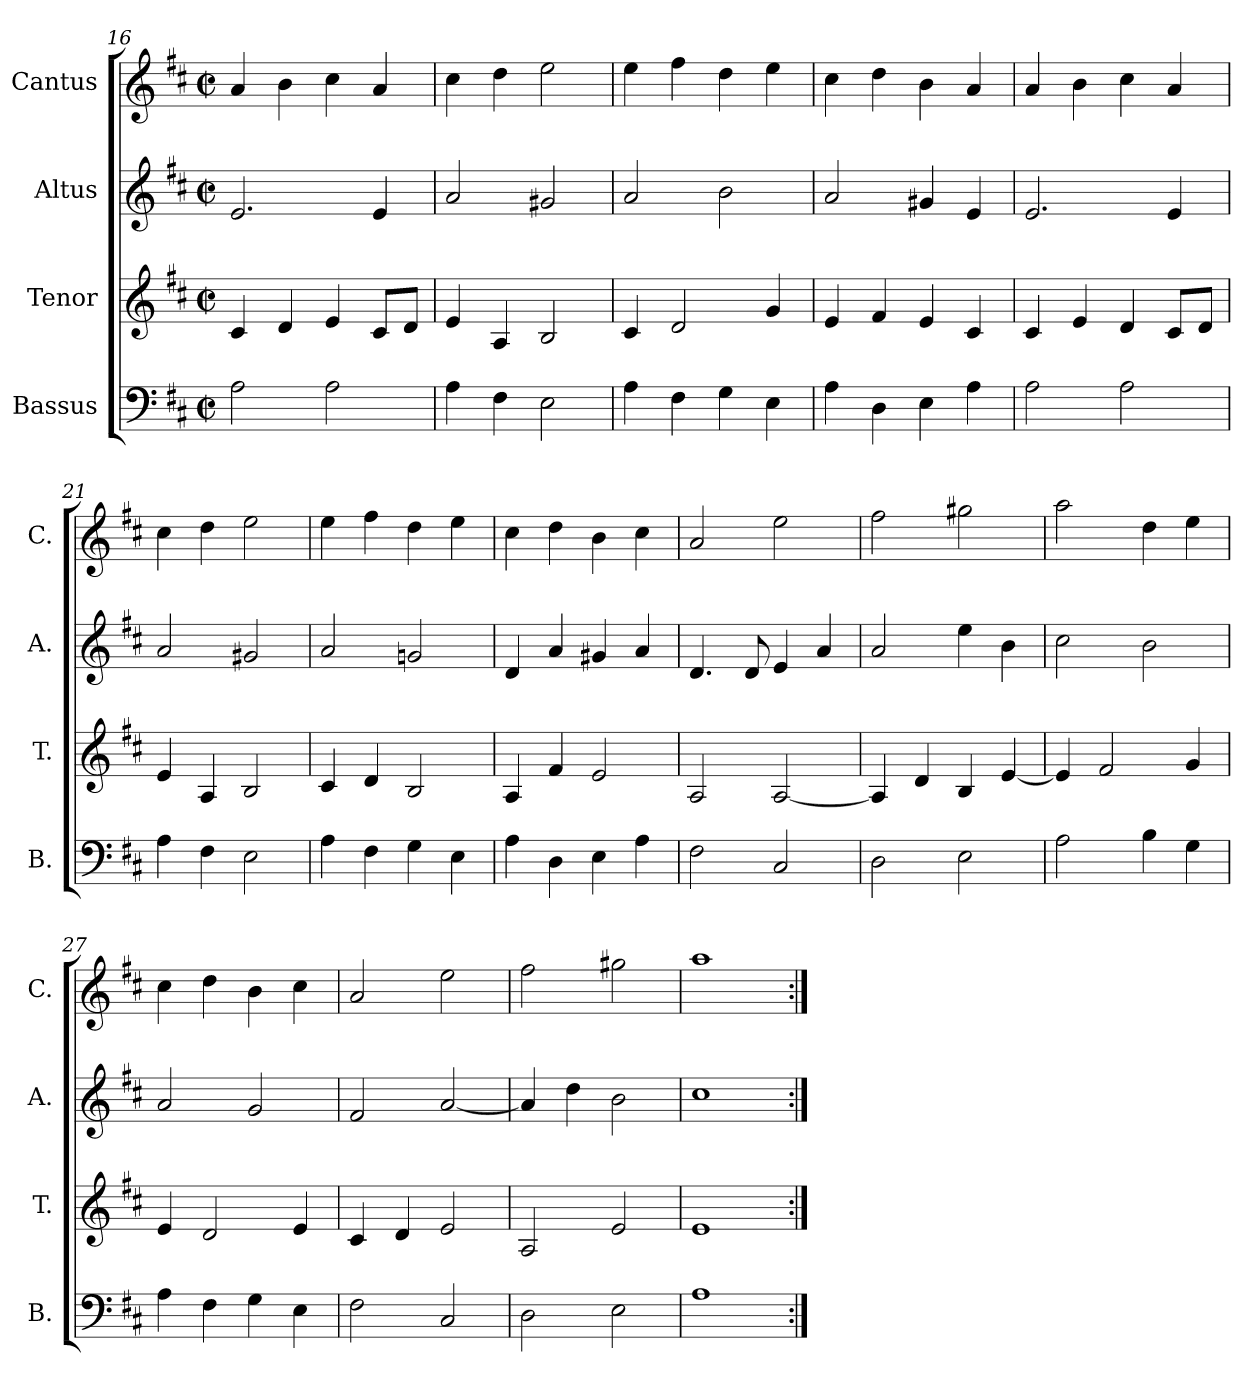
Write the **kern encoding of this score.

**kern	**kern	**kern	**kern
*part4	*part3	*part2	*part1
*staff4	*staff3	*staff2	*staff1
*I"Bassus	*I"Tenor	*I"Altus	*I"Cantus
*I'B.	*I'T.	*I'A.	*I'C.
*clefF4	*clefG2	*clefG2	*clefG2
*k[f#c#]	*k[f#c#]	*k[f#c#]	*k[f#c#]
*D:	*D:	*D:	*D:
*M2/2	*M2/2	*M2/2	*M2/2
*met(c|)	*met(c|)	*met(c|)	*met(c|)
=16	=16	=16	=16
2A\	4c#/	2.e/	4a/
.	4d/	.	4b\
2A\	4e/	.	4cc#\
.	8c#/L	4e/	4a/
.	8d/J	.	.
=17	=17	=17	=17
4A\	4e/	2a/	4cc#\
4F#\	4A/	.	4dd\
2E\	2B/	2g#X/	2ee\
=18	=18	=18	=18
4A\	4c#/	2a/	4ee\
4F#\	2d/	.	4ff#\
4G\	.	2b\	4dd\
4E\	4g/	.	4ee\
=19	=19	=19	=19
4A\	4e/	2a/	4cc#\
4D\	4f#/	.	4dd\
4E\	4e/	4g#X/	4b\
4A\	4c#/	4e/	4a/
=20	=20	=20	=20
2A\	4c#/	2.e/	4a/
.	4e/	.	4b\
2A\	4d/	.	4cc#\
.	8c#/L	4e/	4a/
.	8d/J	.	.
!!LO:LB:g=z
=21	=21	=21	=21
4A\	4e/	2a/	4cc#\
4F#\	4A/	.	4dd\
2E\	2B/	2g#X/	2ee\
=22	=22	=22	=22
4A\	4c#/	2a/	4ee\
4F#\	4d/	.	4ff#\
4G\	2B/	2gn/	4dd\
4E\	.	.	4ee\
=23	=23	=23	=23
4A\	4A/	4d/	4cc#\
4D\	4f#/	4a/	4dd\
4E\	2e/	4g#X/	4b\
4A\	.	4a/	4cc#\
=24	=24	=24	=24
2F#\	2A/	4.d/	2a/
.	.	8d/	.
2C#/	[2A/	4e/	2ee\
.	.	4a/	.
=25	=25	=25	=25
2D\	4A/]	2a/	2ff#\
.	4d/	.	.
2E\	4B/	4ee\	2gg#X\
.	[4e/	4b\	.
=26	=26	=26	=26
2A\	4e/]	2cc#\	2aa\
.	2f#/	.	.
4B\	.	2b\	4dd\
4G\	4g/	.	4ee\
=27	=27	=27	=27
4A\	4e/	2a/	4cc#\
4F#\	2d/	.	4dd\
4G\	.	2g/	4b\
4E\	4e/	.	4cc#\
=28	=28	=28	=28
2F#\	4c#/	2f#/	2a/
.	4d/	.	.
2C#/	2e/	[2a/	2ee\
=29	=29	=29	=29
2D\	2A/	4a/]	2ff#\
.	.	4dd\	.
2E\	2e/	2b\	2gg#X\
=30	=30	=30	=30
1A\	1e/	1cc#\	1aa\
=:|!	=:|!	=:|!	=:|!
*-	*-	*-	*-
